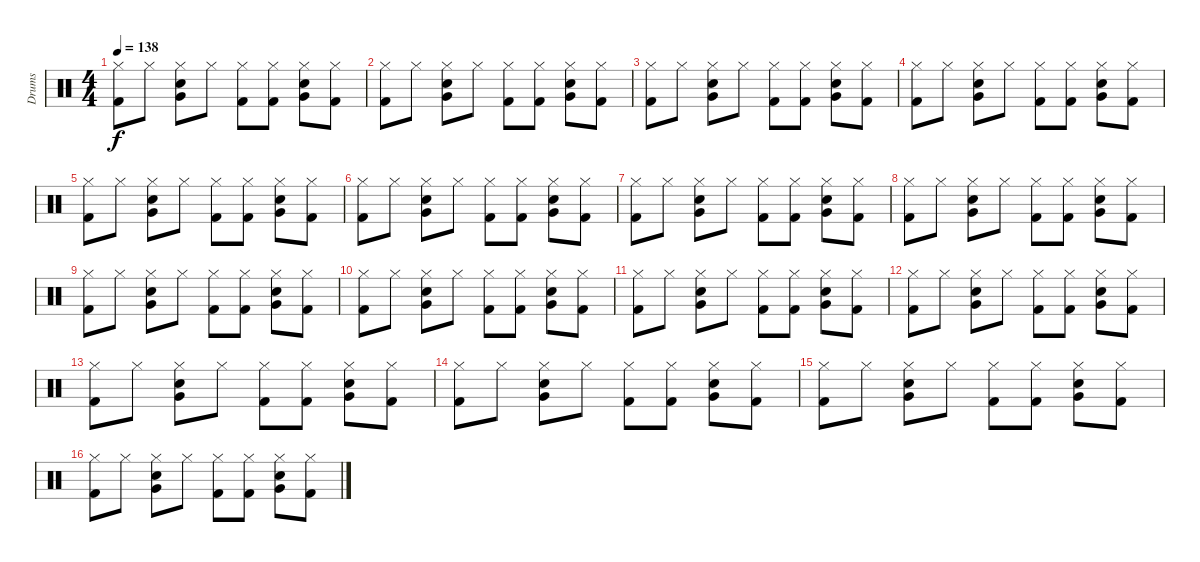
\track ("Drums" "Drums") {instrument percussion}
\staff {score}
\articulation defaults
\ts (4 4)
\tempo 138
\clef neutral
\ks c
("Hi-Hat (closed)" "Kick (hit) 2").8{dy f} "Hi-Hat (closed)".8 ("Hi-Hat (closed)" "Snare (hit) 2" "Very Low Tom (hit)").8 "Hi-Hat (closed)".8 ("Hi-Hat (closed)" "Kick (hit) 2").8 ("Hi-Hat (closed)" "Kick (hit) 2").8 ("Hi-Hat (closed)" "Snare (hit) 2" "Very Low Tom (hit)").8 ("Hi-Hat (closed)" "Kick (hit) 2").8 |
("Hi-Hat (closed)" "Kick (hit) 2").8 "Hi-Hat (closed)".8 ("Hi-Hat (closed)" "Snare (hit) 2" "Very Low Tom (hit)").8 "Hi-Hat (closed)".8 ("Hi-Hat (closed)" "Kick (hit) 2").8 ("Hi-Hat (closed)" "Kick (hit) 2").8 ("Hi-Hat (closed)" "Snare (hit) 2" "Very Low Tom (hit)").8 ("Hi-Hat (closed)" "Kick (hit) 2").8 |
("Hi-Hat (closed)" "Kick (hit) 2").8 "Hi-Hat (closed)".8 ("Hi-Hat (closed)" "Snare (hit) 2" "Very Low Tom (hit)").8 "Hi-Hat (closed)".8 ("Hi-Hat (closed)" "Kick (hit) 2").8 ("Hi-Hat (closed)" "Kick (hit) 2").8 ("Hi-Hat (closed)" "Snare (hit) 2" "Very Low Tom (hit)").8 ("Hi-Hat (closed)" "Kick (hit) 2").8 |
("Hi-Hat (closed)" "Kick (hit) 2").8 "Hi-Hat (closed)".8 ("Hi-Hat (closed)" "Snare (hit) 2" "Very Low Tom (hit)").8 "Hi-Hat (closed)".8 ("Hi-Hat (closed)" "Kick (hit) 2").8 ("Hi-Hat (closed)" "Kick (hit) 2").8 ("Hi-Hat (closed)" "Snare (hit) 2" "Very Low Tom (hit)").8 ("Hi-Hat (closed)" "Kick (hit) 2").8 |
("Hi-Hat (closed)" "Kick (hit) 2").8 "Hi-Hat (closed)".8 ("Hi-Hat (closed)" "Snare (hit) 2" "Very Low Tom (hit)").8 "Hi-Hat (closed)".8 ("Hi-Hat (closed)" "Kick (hit) 2").8 ("Hi-Hat (closed)" "Kick (hit) 2").8 ("Hi-Hat (closed)" "Snare (hit) 2" "Very Low Tom (hit)").8 ("Hi-Hat (closed)" "Kick (hit) 2").8 |
("Hi-Hat (closed)" "Kick (hit) 2").8 "Hi-Hat (closed)".8 ("Hi-Hat (closed)" "Snare (hit) 2" "Very Low Tom (hit)").8 "Hi-Hat (closed)".8 ("Hi-Hat (closed)" "Kick (hit) 2").8 ("Hi-Hat (closed)" "Kick (hit) 2").8 ("Hi-Hat (closed)" "Snare (hit) 2" "Very Low Tom (hit)").8 ("Hi-Hat (closed)" "Kick (hit) 2").8 |
("Hi-Hat (closed)" "Kick (hit) 2").8 "Hi-Hat (closed)".8 ("Hi-Hat (closed)" "Snare (hit) 2" "Very Low Tom (hit)").8 "Hi-Hat (closed)".8 ("Hi-Hat (closed)" "Kick (hit) 2").8 ("Hi-Hat (closed)" "Kick (hit) 2").8 ("Hi-Hat (closed)" "Snare (hit) 2" "Very Low Tom (hit)").8 ("Hi-Hat (closed)" "Kick (hit) 2").8 |
("Hi-Hat (closed)" "Kick (hit) 2").8 "Hi-Hat (closed)".8 ("Hi-Hat (closed)" "Snare (hit) 2" "Very Low Tom (hit)").8 "Hi-Hat (closed)".8 ("Hi-Hat (closed)" "Kick (hit) 2").8 ("Hi-Hat (closed)" "Kick (hit) 2").8 ("Hi-Hat (closed)" "Snare (hit) 2" "Very Low Tom (hit)").8 ("Hi-Hat (closed)" "Kick (hit) 2").8 |
("Hi-Hat (closed)" "Kick (hit) 2").8 "Hi-Hat (closed)".8 ("Hi-Hat (closed)" "Snare (hit) 2" "Very Low Tom (hit)").8 "Hi-Hat (closed)".8 ("Hi-Hat (closed)" "Kick (hit) 2").8 ("Hi-Hat (closed)" "Kick (hit) 2").8 ("Hi-Hat (closed)" "Snare (hit) 2" "Very Low Tom (hit)").8 ("Hi-Hat (closed)" "Kick (hit) 2").8 |
("Hi-Hat (closed)" "Kick (hit) 2").8 "Hi-Hat (closed)".8 ("Hi-Hat (closed)" "Snare (hit) 2" "Very Low Tom (hit)").8 "Hi-Hat (closed)".8 ("Hi-Hat (closed)" "Kick (hit) 2").8 ("Hi-Hat (closed)" "Kick (hit) 2").8 ("Hi-Hat (closed)" "Snare (hit) 2" "Very Low Tom (hit)").8 ("Hi-Hat (closed)" "Kick (hit) 2").8 |
("Hi-Hat (closed)" "Kick (hit) 2").8 "Hi-Hat (closed)".8 ("Hi-Hat (closed)" "Snare (hit) 2" "Very Low Tom (hit)").8 "Hi-Hat (closed)".8 ("Hi-Hat (closed)" "Kick (hit) 2").8 ("Hi-Hat (closed)" "Kick (hit) 2").8 ("Hi-Hat (closed)" "Snare (hit) 2" "Very Low Tom (hit)").8 ("Hi-Hat (closed)" "Kick (hit) 2").8 |
("Hi-Hat (closed)" "Kick (hit) 2").8 "Hi-Hat (closed)".8 ("Hi-Hat (closed)" "Snare (hit) 2" "Very Low Tom (hit)").8 "Hi-Hat (closed)".8 ("Hi-Hat (closed)" "Kick (hit) 2").8 ("Hi-Hat (closed)" "Kick (hit) 2").8 ("Hi-Hat (closed)" "Snare (hit) 2" "Very Low Tom (hit)").8 ("Hi-Hat (closed)" "Kick (hit) 2").8 |
("Hi-Hat (closed)" "Kick (hit) 2").8 "Hi-Hat (closed)".8 ("Hi-Hat (closed)" "Snare (hit) 2" "Very Low Tom (hit)").8 "Hi-Hat (closed)".8 ("Hi-Hat (closed)" "Kick (hit) 2").8 ("Hi-Hat (closed)" "Kick (hit) 2").8 ("Hi-Hat (closed)" "Snare (hit) 2" "Very Low Tom (hit)").8 ("Hi-Hat (closed)" "Kick (hit) 2").8 |
("Hi-Hat (closed)" "Kick (hit) 2").8 "Hi-Hat (closed)".8 ("Hi-Hat (closed)" "Snare (hit) 2" "Very Low Tom (hit)").8 "Hi-Hat (closed)".8 ("Hi-Hat (closed)" "Kick (hit) 2").8 ("Hi-Hat (closed)" "Kick (hit) 2").8 ("Hi-Hat (closed)" "Snare (hit) 2" "Very Low Tom (hit)").8 ("Hi-Hat (closed)" "Kick (hit) 2").8 |
("Hi-Hat (closed)" "Kick (hit) 2").8 "Hi-Hat (closed)".8 ("Hi-Hat (closed)" "Snare (hit) 2" "Very Low Tom (hit)").8 "Hi-Hat (closed)".8 ("Hi-Hat (closed)" "Kick (hit) 2").8 ("Hi-Hat (closed)" "Kick (hit) 2").8 ("Hi-Hat (closed)" "Snare (hit) 2" "Very Low Tom (hit)").8 ("Hi-Hat (closed)" "Kick (hit) 2").8 |
("Hi-Hat (closed)" "Kick (hit) 2").8 "Hi-Hat (closed)".8 ("Hi-Hat (closed)" "Snare (hit) 2" "Very Low Tom (hit)").8 "Hi-Hat (closed)".8 ("Hi-Hat (closed)" "Kick (hit) 2").8 ("Hi-Hat (closed)" "Kick (hit) 2").8 ("Hi-Hat (closed)" "Snare (hit) 2" "Very Low Tom (hit)").8 ("Hi-Hat (closed)" "Kick (hit) 2").8
